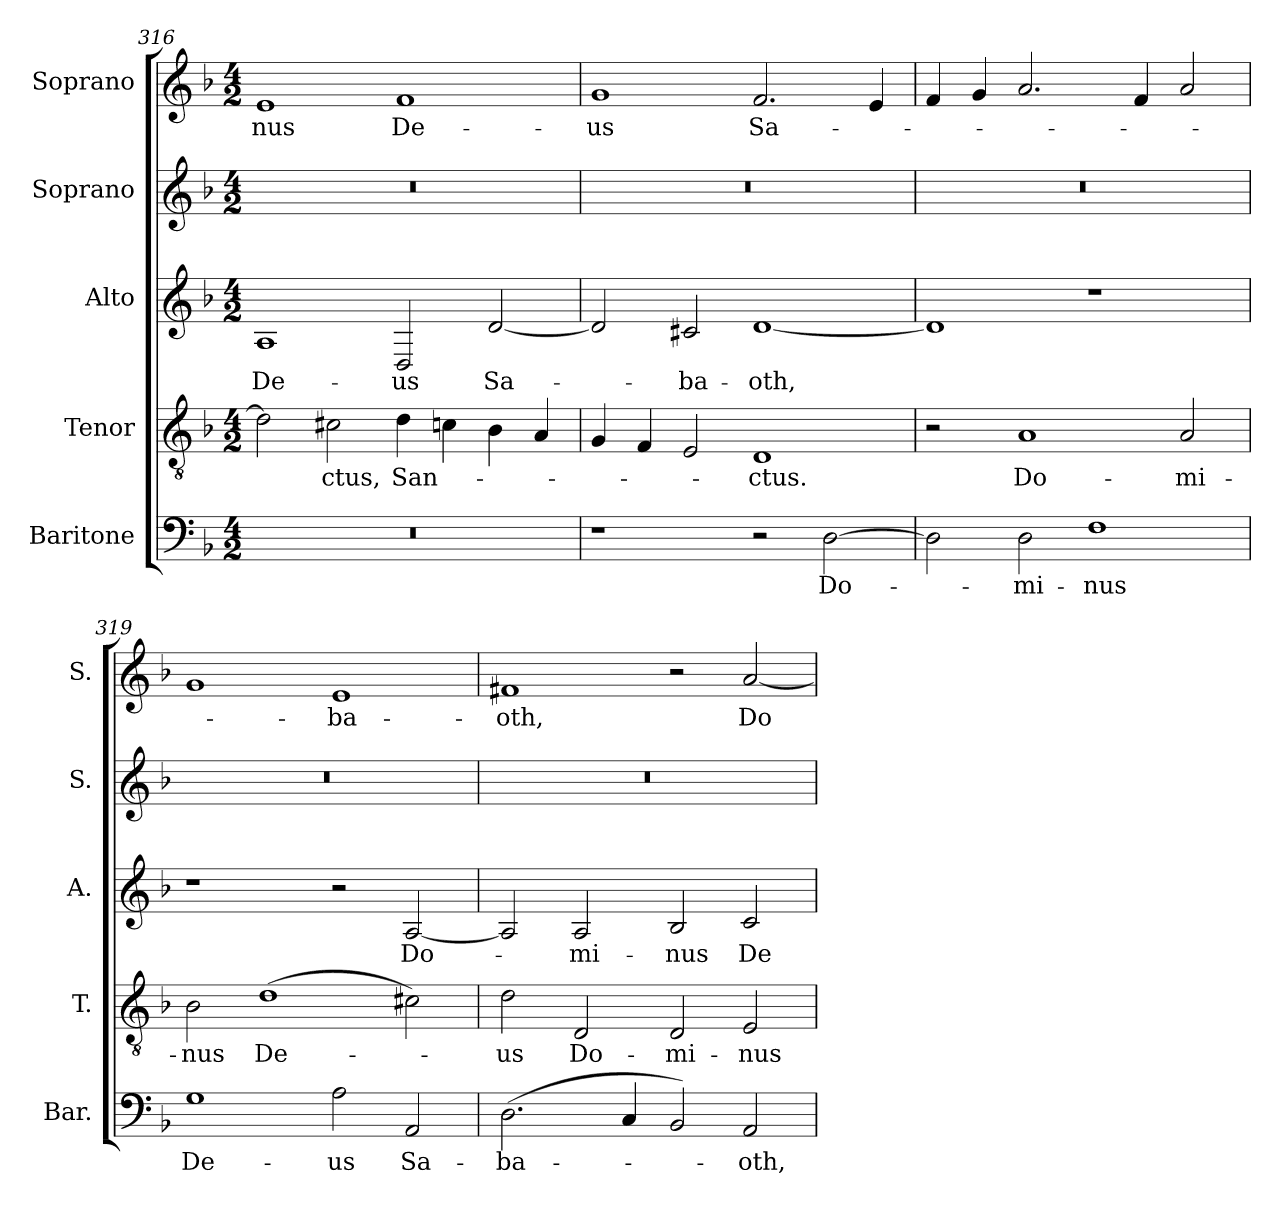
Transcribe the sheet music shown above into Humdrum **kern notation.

**kern	**text	**kern	**text	**kern	**text	**kern	**kern	**text
*part5	*part5	*part4	*part4	*part3	*part3	*part2	*part1	*part1
*staff5	*staff5	*staff4	*staff4	*staff3	*staff3	*staff2	*staff1	*staff1
*I"Baritone	*	*I"Tenor	*	*I"Alto	*	*I"Soprano	*I"Soprano	*
*I'Bar.	*	*I'T.	*	*I'A.	*	*I'S.	*I'S.	*
*clefF4	*	*clefGv2	*	*clefG2	*	*clefG2	*clefG2	*
*	*	*ITrd7c12	*	*	*	*	*	*
*k[b-]	*	*k[b-]	*	*k[b-]	*	*k[b-]	*k[b-]	*
*F:	*	*F:	*	*F:	*	*F:	*F:	*
*M4/2	*	*M4/2	*	*M4/2	*	*M4/2	*M4/2	*
=316	=316	=316	=316	=316	=316	=316	=316	=316
!LO:N:vis=1	!	!	!	!	!	!	!	!
!	!	!	!	!	!LO:LY:b:color=#000000	!LO:N:vis=1	!	!
!	!	!	!	!	!	!	!	!LO:LY:b:color=#000000
0r	.	2Di\]	.	1Ai	De-	0r	1ei	-nus
!	!	!	!LO:LY:b:color=#000000	!	!	!	!	!
.	.	2C#Xi\	-ctus,	.	.	.	.	.
!	!	!	!LO:LY:b:color=#000000	!	!	!	!	!
!	!	!	!	!	!LO:LY:b:color=#000000	!	!	!
!	!	!	!	!	!	!	!	!LO:LY:b:color=#000000
.	.	4Di\	San-	2Di/	-us	.	1fi	De-
.	.	4Cni\	.	.	.	.	.	.
!	!	!	!	!	!LO:LY:b:color=#000000	!	!	!
.	.	4BB-i\	.	[2di/	Sa-	.	.	.
.	.	4AAi/	.	.	.	.	.	.
=317	=317	=317	=317	=317	=317	=317	=317	=317
!	!	!	!	!	!	!LO:N:vis=1	!	!
!	!	!	!	!	!	!	!	!LO:LY:b:color=#000000
1r	.	4GGi/	.	2di/]	.	0r	1gi	-us
.	.	4FFi/	.	.	.	.	.	.
!	!	!	!	!	!LO:LY:b:color=#000000	!	!	!
.	.	2EEi/	.	2c#Xi/	-ba-	.	.	.
!	!	!	!LO:LY:b:color=#000000	!	!	!	!	!
!	!	!	!	!	!LO:LY:b:color=#000000	!	!	!
!	!	!	!	!	!	!	!	!LO:LY:b:color=#000000
2r	.	1DDi	-ctus.	[1di	-oth,	.	2.fi/	Sa-
!	!LO:LY:b:color=#000000	!	!	!	!	!	!	!
[2Di\	Do-	.	.	.	.	.	.	.
.	.	.	.	.	.	.	4ei/	.
=318	=318	=318	=318	=318	=318	=318	=318	=318
!	!	!	!	!	!	!LO:N:vis=1	!	!
2Di\]	.	2r	.	1di]	.	0r	4fi/	.
.	.	.	.	.	.	.	4gi/	.
!	!LO:LY:b:color=#000000	!	!	!	!	!	!	!
!	!	!	!LO:LY:b:color=#000000	!	!	!	!	!
2Di\	-mi-	1AAi	Do-	.	.	.	2.ai/	.
!	!LO:LY:b:color=#000000	!	!	!	!	!	!	!
1Fi	-nus	.	.	1r	.	.	.	.
.	.	.	.	.	.	.	4fi/	.
!	!	!	!LO:LY:b:color=#000000	!	!	!	!	!
.	.	2AAi/	-mi-	.	.	.	2ai/	.
=319	=319	=319	=319	=319	=319	=319	=319	=319
!	!LO:LY:b:color=#000000	!	!	!	!	!	!	!
!	!	!	!LO:LY:b:color=#000000	!	!	!LO:N:vis=1	!	!
1Gi	De-	2BB-i\	-nus	1r	.	0r	1gi	.
!	!	!	!LO:LY:b:color=#000000	!	!	!	!	!
.	.	(1Di	De-	.	.	.	.	.
!	!LO:LY:b:color=#000000	!	!	!	!	!	!	!
!	!	!	!	!	!	!	!	!LO:LY:b:color=#000000
2Ai\	-us	.	.	2r	.	.	1ei	-ba-
!	!LO:LY:b:color=#000000	!	!	!	!	!	!	!
!	!	!	!	!	!LO:LY:b:color=#000000	!	!	!
2AAi/	Sa-	2C#Xi\)	.	[2Ai/	Do-	.	.	.
!!LO:LB:g=z
=320	=320	=320	=320	=320	=320	=320	=320	=320
!	!LO:LY:b:color=#000000	!	!	!	!	!	!	!
!	!	!	!LO:LY:b:color=#000000	!	!	!LO:N:vis=1	!	!
!	!	!	!	!	!	!	!	!LO:LY:b:color=#000000
(2.Di\	-ba-	2Di\	-us	2Ai/]	.	0r	1f#Xi	-oth,
!	!	!	!LO:LY:b:color=#000000	!	!	!	!	!
!	!	!	!	!	!LO:LY:b:color=#000000	!	!	!
.	.	2DDi/	Do-	2Ai/	-mi-	.	.	.
4Ci/	.	.	.	.	.	.	.	.
!	!	!	!LO:LY:b:color=#000000	!	!	!	!	!
!	!	!	!	!	!LO:LY:b:color=#000000	!	!	!
2BB-i/)	.	2DDi/	-mi-	2B-i/	-nus	.	2r	.
!	!LO:LY:b:color=#000000	!	!	!	!	!	!	!
!	!	!	!LO:LY:b:color=#000000	!	!	!	!	!
!	!	!	!	!	!LO:LY:b:color=#000000	!	!	!
!	!	!	!	!	!	!	!	!LO:LY:b:color=#000000
2AAi/	-oth,	2EEi/	-nus	2ci/	De-	.	[2ai/	Do-
=	=	=	=	=	=	=	=	=
*-	*-	*-	*-	*-	*-	*-	*-	*-
